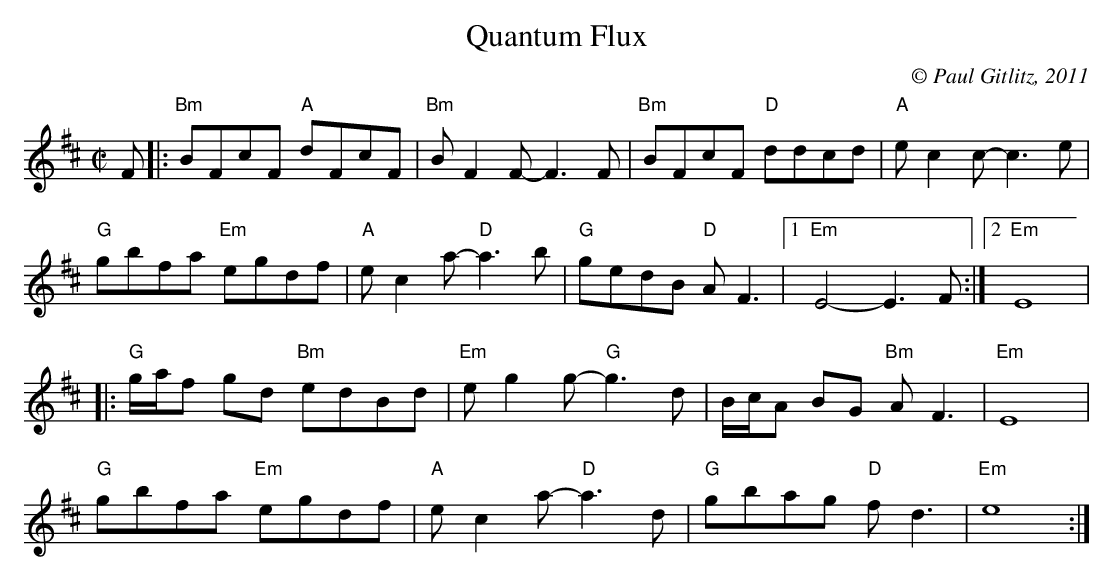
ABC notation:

X:1
T:Quantum Flux
M:C|
L:1/8
C:© Paul Gitlitz, 2011
K:E dor
F|:"Bm"BFcF "A"dFcF|"Bm"BF2F- F3F|"Bm"BFcF "D"ddcd|"A"ec2c- c3e|!
"G"gbfa "Em"egdf|"A"ec2a- "D"a3b|"G"gedB "D"AF3|1"Em"E4- E3F:|2"Em"E8|!
|:"G"g/a/f gd "Bm"edBd|"Em"eg2g- "G"g3d|B/c/A BG "Bm"AF3|"Em"E8|!
"G"gbfa "Em"egdf|"A"ec2a- "D"a3d|"G"gbag "D"fd3|"Em"e8:|]
